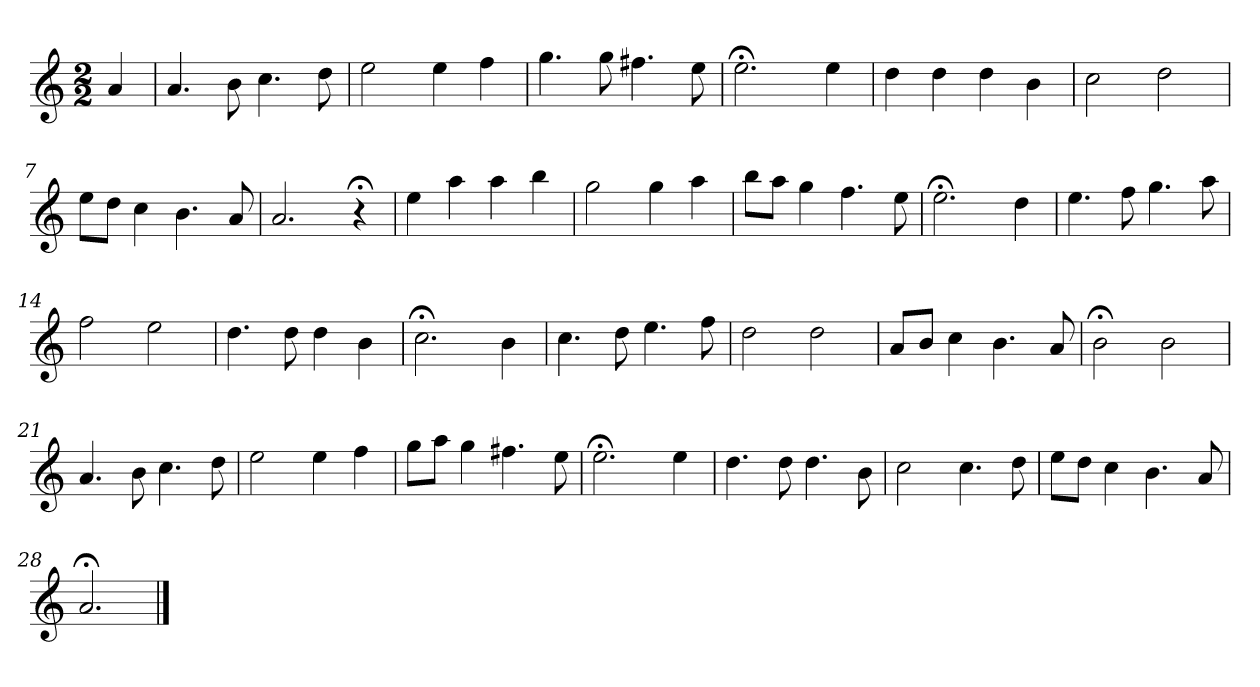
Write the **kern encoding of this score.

**kern
*part1
*staff1
*k[]
*a:
*M2/2
*MM120
=
4a
=1
4.a
8b
4.cc
8dd
=2
2ee
4ee
4ff
=3
4.gg
8gg
4.ff#X
8ee
=4
2.ee;<
4ee
=5
4dd
4dd
4dd
4b
=6
2cc
2dd
=7
8eeL
8ddJ
4cc
4.b
8a
=8
2.a
4r;<
=9
4ee
4aa
4aa
4bb
=10
2gg
4gg
4aa
=11
8bbL
8aaJ
4gg
4.ff
8ee
=12
2.ee;<
4dd
=13
4.ee
8ff
4.gg
8aa
=14
2ff
2ee
=15
4.dd
8dd
4dd
4b
=16
2.cc;<
4b
=17
4.cc
8dd
4.ee
8ff
=18
2dd
2dd
=19
8aL
8bJ
4cc
4.b
8a
=20
2b;<
2b
=21
4.a
8b
4.cc
8dd
=22
2ee
4ee
4ff
=23
8ggL
8aaJ
4gg
4.ff#X
8ee
=24
2.ee;<
4ee
=25
4.dd
8dd
4.dd
8b
=26
2cc
4.cc
8dd
=27
8eeL
8ddJ
4cc
4.b
8a
=28
2.a;<
==
*-
